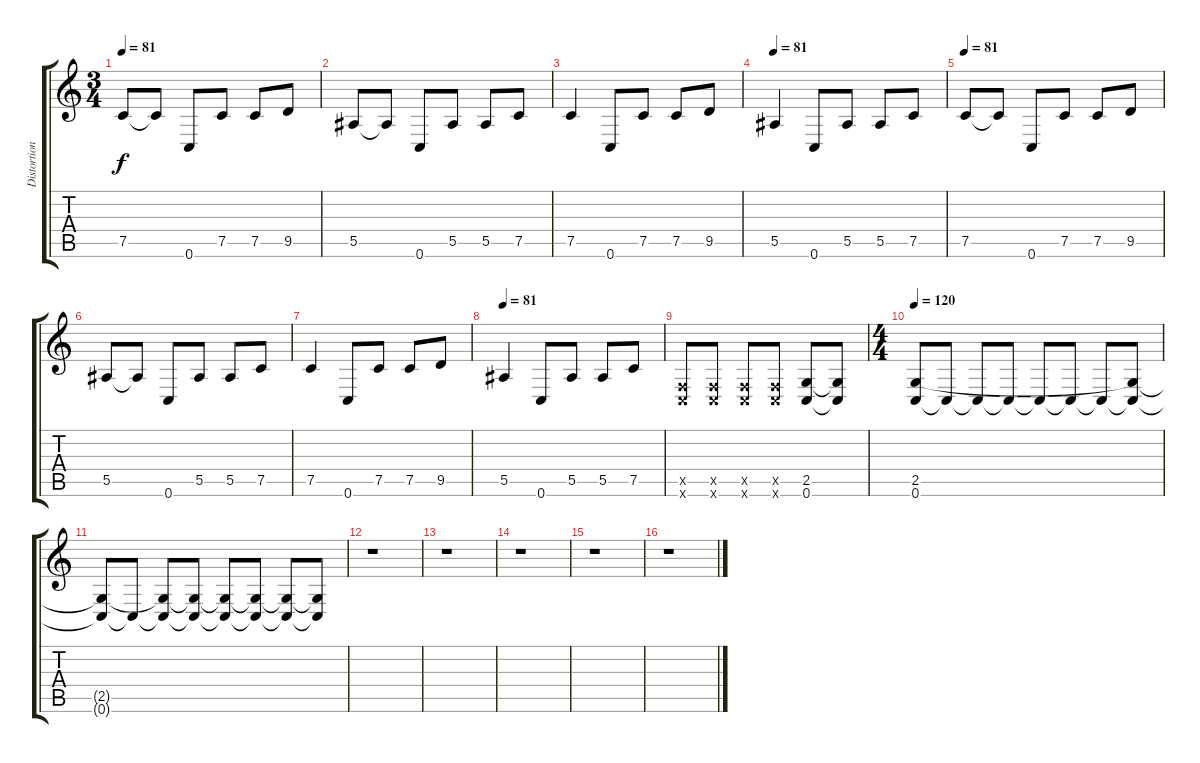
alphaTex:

\track ("Distortion Guitar" "Distortion") {instrument distortionguitar}
\staff {score tabs}
\tuning (C4 G3 Eb3 Bb2 F2 C2) {hide}
\ts (3 4)
\tempo 81
\clef g2
\ks c
7.5.8{dy f} 7.5{t}.8 0.6.8 7.5.8 7.5.8 9.5.8 |
5.5.8 5.5{t}.8 0.6.8 5.5.8 5.5.8 7.5.8 |
7.5.4 0.6.8 7.5.8 7.5.8 9.5.8 |
\tempo 81
5.5.4 0.6.8 5.5.8 5.5.8 7.5.8 |
\tempo 81
7.5.8 7.5{t}.8 0.6.8 7.5.8 7.5.8 9.5.8 |
5.5.8 5.5{t}.8 0.6.8 5.5.8 5.5.8 7.5.8 |
7.5.4 0.6.8 7.5.8 7.5.8 9.5.8 |
\tempo 81
5.5.4 0.6.8 5.5.8 5.5.8 7.5.8 |
(0.5{x} 0.6{x}).8 (0.5{x} 0.6{x}).8 (0.5{x} 0.6{x}).8 (0.5{x} 0.6{x}).8 (2.5 0.6).8 (2.5{t} 0.6{t}).8 |
\ts (4 4)
\tempo 120
(2.5 0.6).8 0.6{t}.8 0.6{t}.8 0.6{t}.8 0.6{t}.8 0.6{t}.8 0.6{t}.8 (2.5{t} 0.6{t}).8 |
(2.5{t} 0.6{t}).8 0.6{t}.8 (2.5{t} 0.6{t}).8 (2.5{t} 0.6{t}).8 (2.5{t} 0.6{t}).8 (2.5{t} 0.6{t}).8 (2.5{t} 0.6{t}).8 (2.5{t} 0.6{t}).8 |
r.1 |
r.1 |
r.1 |
r.1 |
r.1
